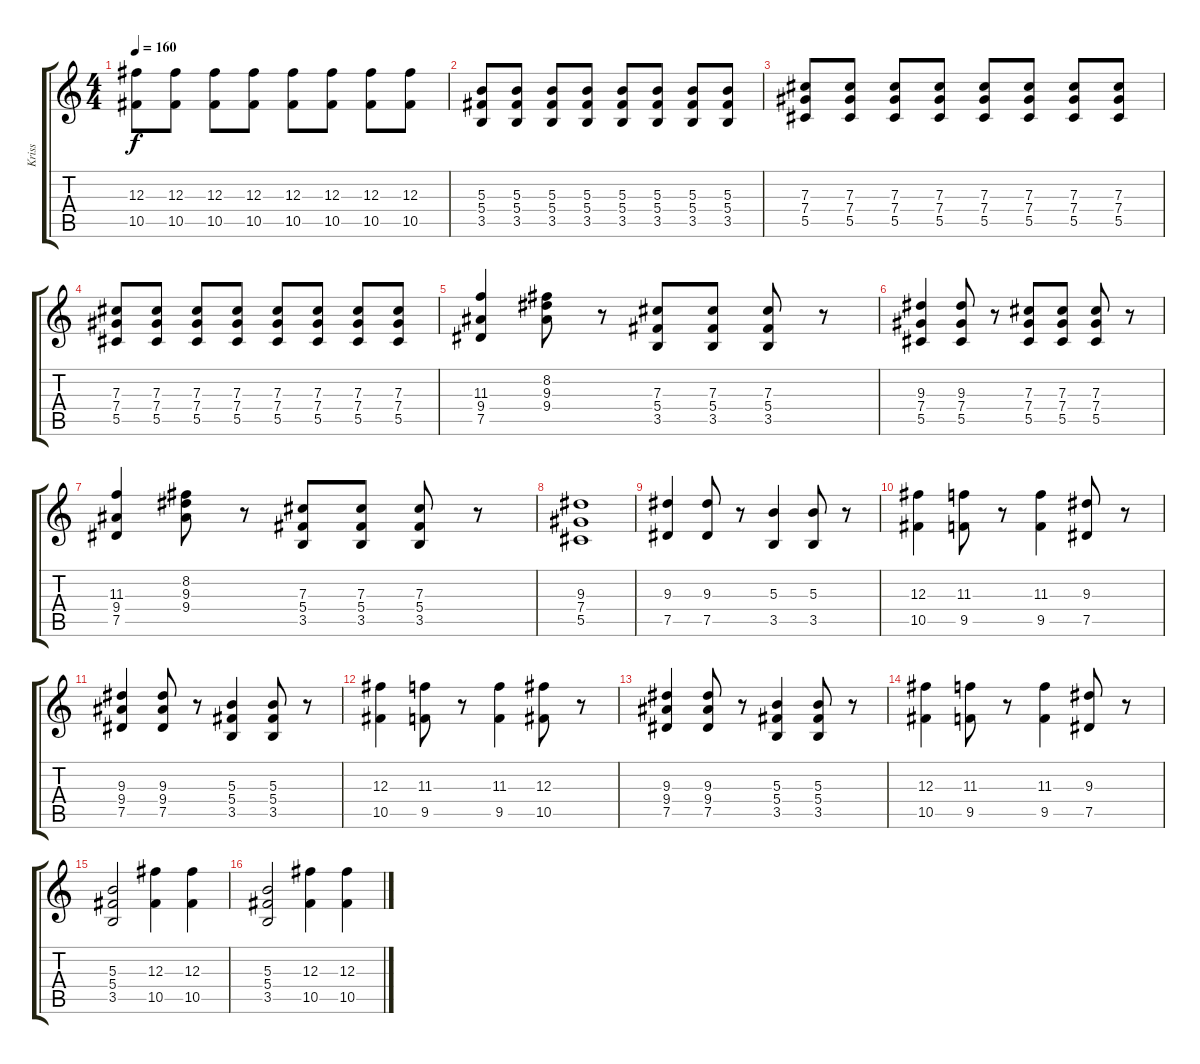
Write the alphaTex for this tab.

\track ("Kriss" "Kriss") {instrument distortionguitar}
\staff {score tabs}
\tuning (Eb4 Bb3 Gb3 Db3 Ab2 Db2) {hide}
\ts (4 4)
\tempo 160
\clef g2
\ks c
(12.3 10.5).8{dy f} (12.3 10.5).8 (12.3 10.5).8 (12.3 10.5).8 (12.3 10.5).8 (12.3 10.5).8 (12.3 10.5).8 (12.3 10.5).8 |
(5.3 5.4 3.5).8 (5.3 5.4 3.5).8 (5.3 5.4 3.5).8 (5.3 5.4 3.5).8 (5.3 5.4 3.5).8 (5.3 5.4 3.5).8 (5.3 5.4 3.5).8 (5.3 5.4 3.5).8 |
(7.3 7.4 5.5).8 (7.3 7.4 5.5).8 (7.3 7.4 5.5).8 (7.3 7.4 5.5).8 (7.3 7.4 5.5).8 (7.3 7.4 5.5).8 (7.3 7.4 5.5).8 (7.3 7.4 5.5).8 |
(7.3 7.4 5.5).8 (7.3 7.4 5.5).8 (7.3 7.4 5.5).8 (7.3 7.4 5.5).8 (7.3 7.4 5.5).8 (7.3 7.4 5.5).8 (7.3 7.4 5.5).8 (7.3 7.4 5.5).8 |
(11.3 9.4 7.5).4 (8.2 9.3 9.4).8 r.8 (7.3 5.4 3.5).8 (7.3 5.4 3.5).8 (7.3 5.4 3.5).8 r.8 |
(9.3 7.4 5.5).4 (9.3 7.4 5.5).8 r.8 (7.3 7.4 5.5).8 (7.3 7.4 5.5).8 (7.3 7.4 5.5).8 r.8 |
(11.3 9.4 7.5).4 (8.2 9.3 9.4).8 r.8 (7.3 5.4 3.5).8 (7.3 5.4 3.5).8 (7.3 5.4 3.5).8 r.8 |
(9.3 7.4 5.5).1 |
(9.3 7.5).4 (9.3 7.5).8 r.8 (5.3 3.5).4 (5.3 3.5).8 r.8 |
(12.3 10.5).4 (11.3 9.5).8 r.8 (11.3 9.5).4 (9.3 7.5).8 r.8 |
(9.3 9.4 7.5).4 (9.3 9.4 7.5).8 r.8 (5.3 5.4 3.5).4 (5.3 5.4 3.5).8 r.8 |
(12.3 10.5).4 (11.3 9.5).8 r.8 (11.3 9.5).4 (12.3 10.5).8 r.8 |
(9.3 9.4 7.5).4 (9.3 9.4 7.5).8 r.8 (5.3 5.4 3.5).4 (5.3 5.4 3.5).8 r.8 |
(12.3 10.5).4 (11.3 9.5).8 r.8 (11.3 9.5).4 (9.3 7.5).8 r.8 |
(5.3 5.4 3.5).2 (12.3 10.5).4 (12.3 10.5).4 |
(5.3 5.4 3.5).2 (12.3 10.5).4 (12.3 10.5).4
